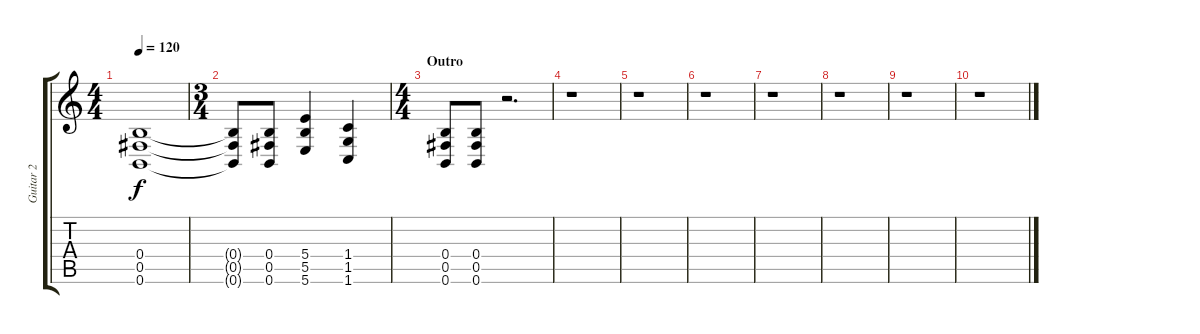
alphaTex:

\track ("Guitar 2" "Guitar 2") {instrument distortionguitar}
\staff {score tabs}
\tuning (Db4 Ab3 E3 B2 Gb2 B1) {hide}
\ts (4 4)
\tempo 120
\clef g2
\ks c
(0.4 0.5 0.6).1{dy f} |
\ts (3 4)
(0.4{t} 0.5{t} 0.6{t}).8 (0.4 0.5 0.6).8 (5.4 5.5 5.6).4 (1.4 1.5 1.6).4 |
\ts (4 4)
\section ("" "Outro")
(0.4 0.5 0.6).8 (0.4 0.5 0.6).8 r.2{d} |
r.1 |
r.1 |
r.1 |
r.1 |
r.1 |
r.1 |
r.1
